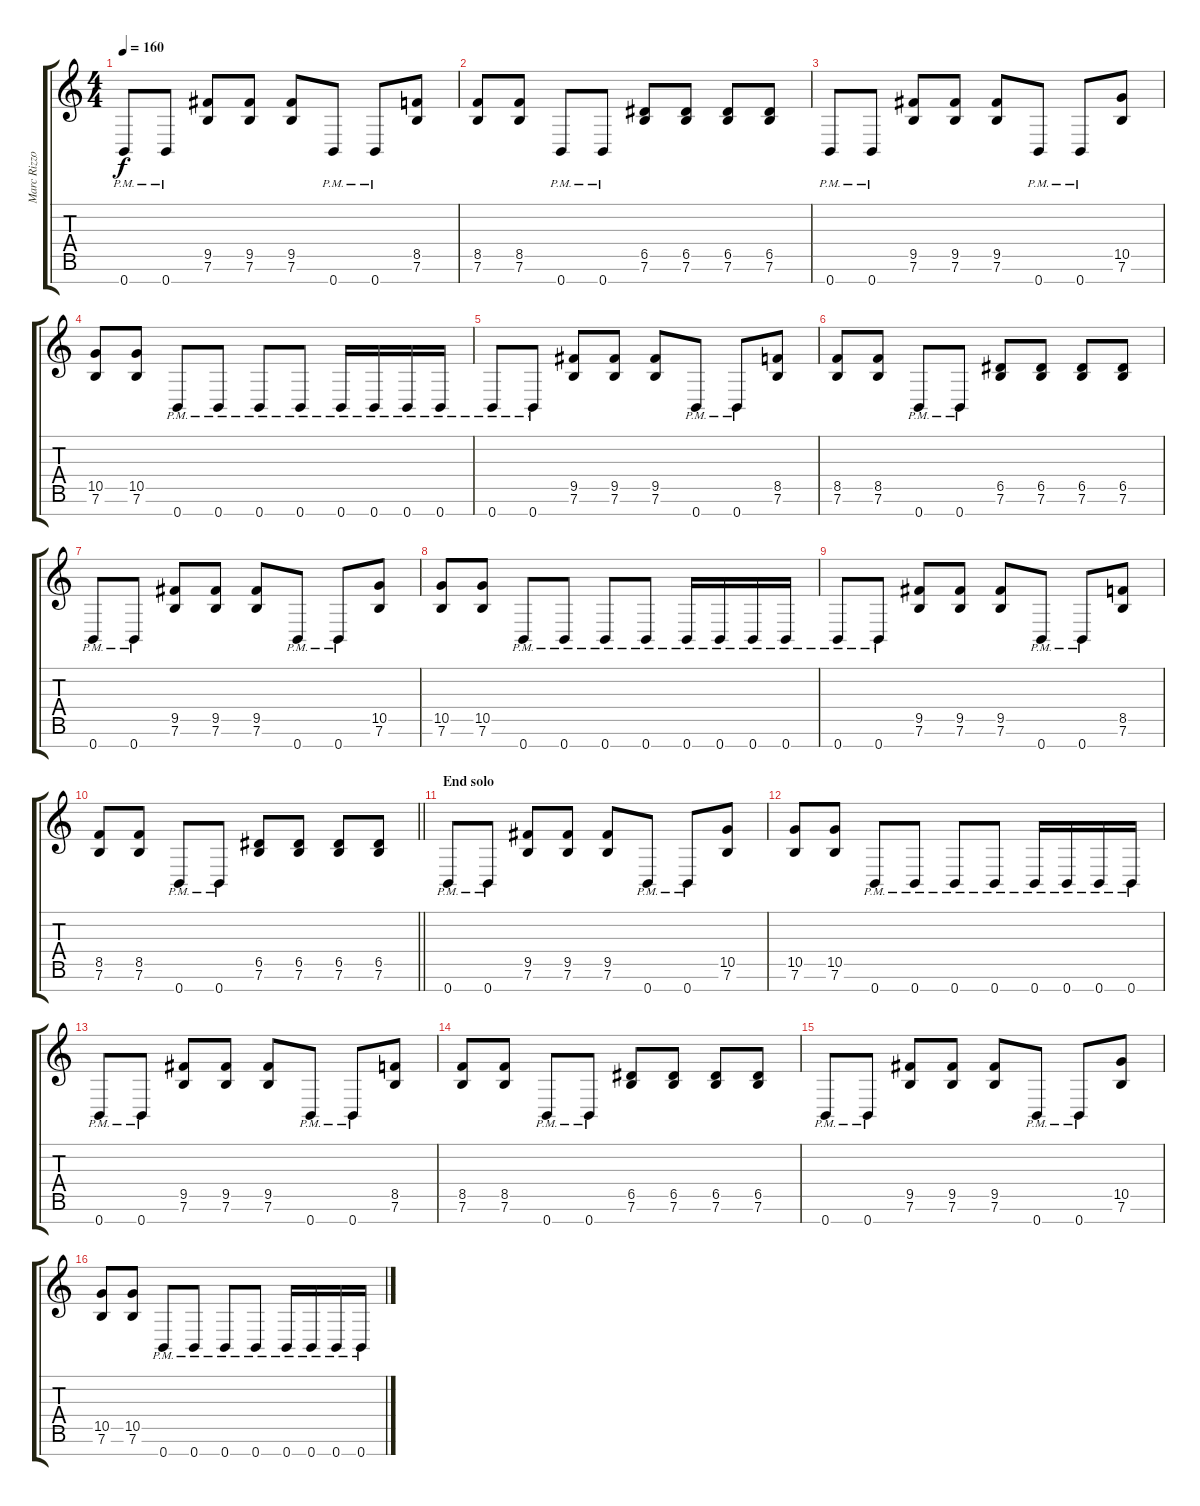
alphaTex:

\track ("Marc Rizzo" "Marc Rizzo") {instrument distortionguitar}
\staff {score tabs}
\tuning (E4 B3 G3 D3 A2 E2 B1) {hide}
\ts (4 4)
\tempo 160
\clef g2
\ks c
0.7{pm}.8{dy f} 0.7{pm}.8 (9.5 7.6).8 (9.5 7.6).8 (9.5 7.6).8 0.7{pm}.8 0.7{pm}.8 (8.5 7.6).8 |
(8.5 7.6).8 (8.5 7.6).8 0.7{pm}.8 0.7{pm}.8 (6.5 7.6).8 (6.5 7.6).8 (6.5 7.6).8 (6.5 7.6).8 |
0.7{pm}.8 0.7{pm}.8 (9.5 7.6).8 (9.5 7.6).8 (9.5 7.6).8 0.7{pm}.8 0.7{pm}.8 (10.5 7.6).8 |
(10.5 7.6).8 (10.5 7.6).8 0.7{pm}.8 0.7{pm}.8 0.7{pm}.8 0.7{pm}.8 0.7{pm}.16 0.7{pm}.16 0.7{pm}.16 0.7{pm}.16 |
0.7{pm}.8 0.7{pm}.8 (9.5 7.6).8 (9.5 7.6).8 (9.5 7.6).8 0.7{pm}.8 0.7{pm}.8 (8.5 7.6).8 |
(8.5 7.6).8 (8.5 7.6).8 0.7{pm}.8 0.7{pm}.8 (6.5 7.6).8 (6.5 7.6).8 (6.5 7.6).8 (6.5 7.6).8 |
0.7{pm}.8 0.7{pm}.8 (9.5 7.6).8 (9.5 7.6).8 (9.5 7.6).8 0.7{pm}.8 0.7{pm}.8 (10.5 7.6).8 |
(10.5 7.6).8 (10.5 7.6).8 0.7{pm}.8 0.7{pm}.8 0.7{pm}.8 0.7{pm}.8 0.7{pm}.16 0.7{pm}.16 0.7{pm}.16 0.7{pm}.16 |
0.7{pm}.8 0.7{pm}.8 (9.5 7.6).8 (9.5 7.6).8 (9.5 7.6).8 0.7{pm}.8 0.7{pm}.8 (8.5 7.6).8 |
\barLineRight lightlight
(8.5 7.6).8 (8.5 7.6).8 0.7{pm}.8 0.7{pm}.8 (6.5 7.6).8 (6.5 7.6).8 (6.5 7.6).8 (6.5 7.6).8 |
\section ("" "End solo")
0.7{pm}.8 0.7{pm}.8 (9.5 7.6).8 (9.5 7.6).8 (9.5 7.6).8 0.7{pm}.8 0.7{pm}.8 (10.5 7.6).8 |
(10.5 7.6).8 (10.5 7.6).8 0.7{pm}.8 0.7{pm}.8 0.7{pm}.8 0.7{pm}.8 0.7{pm}.16 0.7{pm}.16 0.7{pm}.16 0.7{pm}.16 |
0.7{pm}.8 0.7{pm}.8 (9.5 7.6).8 (9.5 7.6).8 (9.5 7.6).8 0.7{pm}.8 0.7{pm}.8 (8.5 7.6).8 |
(8.5 7.6).8 (8.5 7.6).8 0.7{pm}.8 0.7{pm}.8 (6.5 7.6).8 (6.5 7.6).8 (6.5 7.6).8 (6.5 7.6).8 |
0.7{pm}.8 0.7{pm}.8 (9.5 7.6).8 (9.5 7.6).8 (9.5 7.6).8 0.7{pm}.8 0.7{pm}.8 (10.5 7.6).8 |
(10.5 7.6).8 (10.5 7.6).8 0.7{pm}.8 0.7{pm}.8 0.7{pm}.8 0.7{pm}.8 0.7{pm}.16 0.7{pm}.16 0.7{pm}.16 0.7{pm}.16
